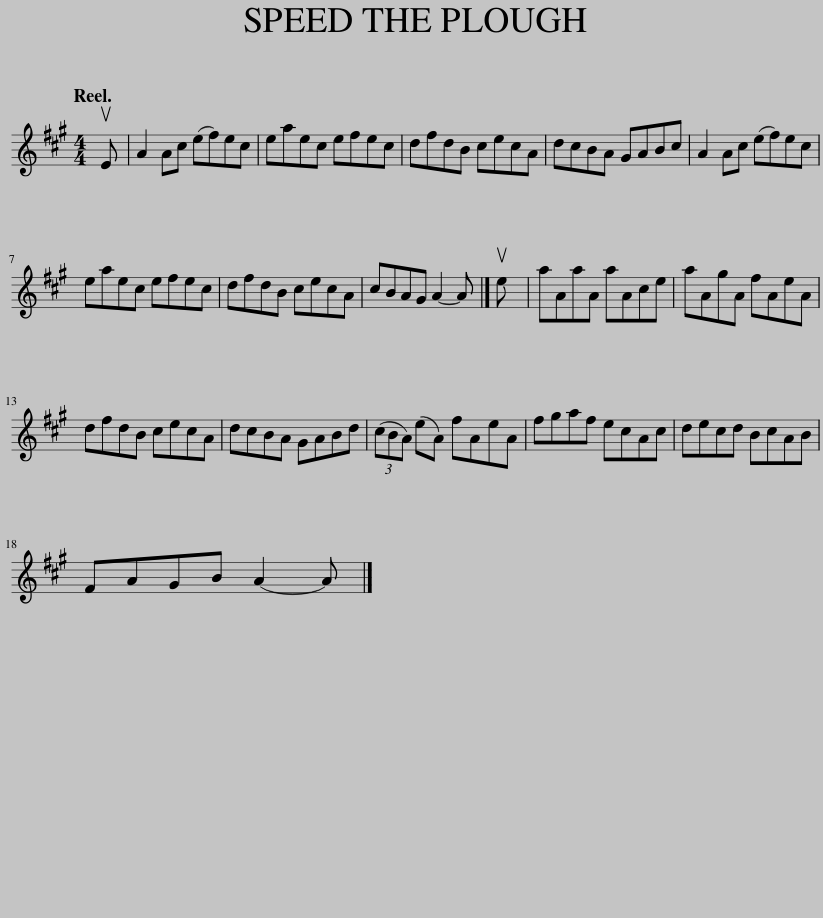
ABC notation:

X:1
L:1/8
Q:1/4=120
M:4/4
I:linebreak $
K:A
V:1 treble
V:1
 uE | A2 Ac (ef)ec | eaec efec | dfdB cecA | dcBA GABc | %5
 A2 Ac (ef)ec |$ eaec efec | dfdB cecA | cBAG A2- A |] ue | %10
 aAaA aAce | aAgA fAeA |$ dfdB cecA | dcBA GABd | (3(cBA) (eA) fAeA | %15
 fgaf ecAc | decd BcAB |$ FAGB A2- A |] %18
